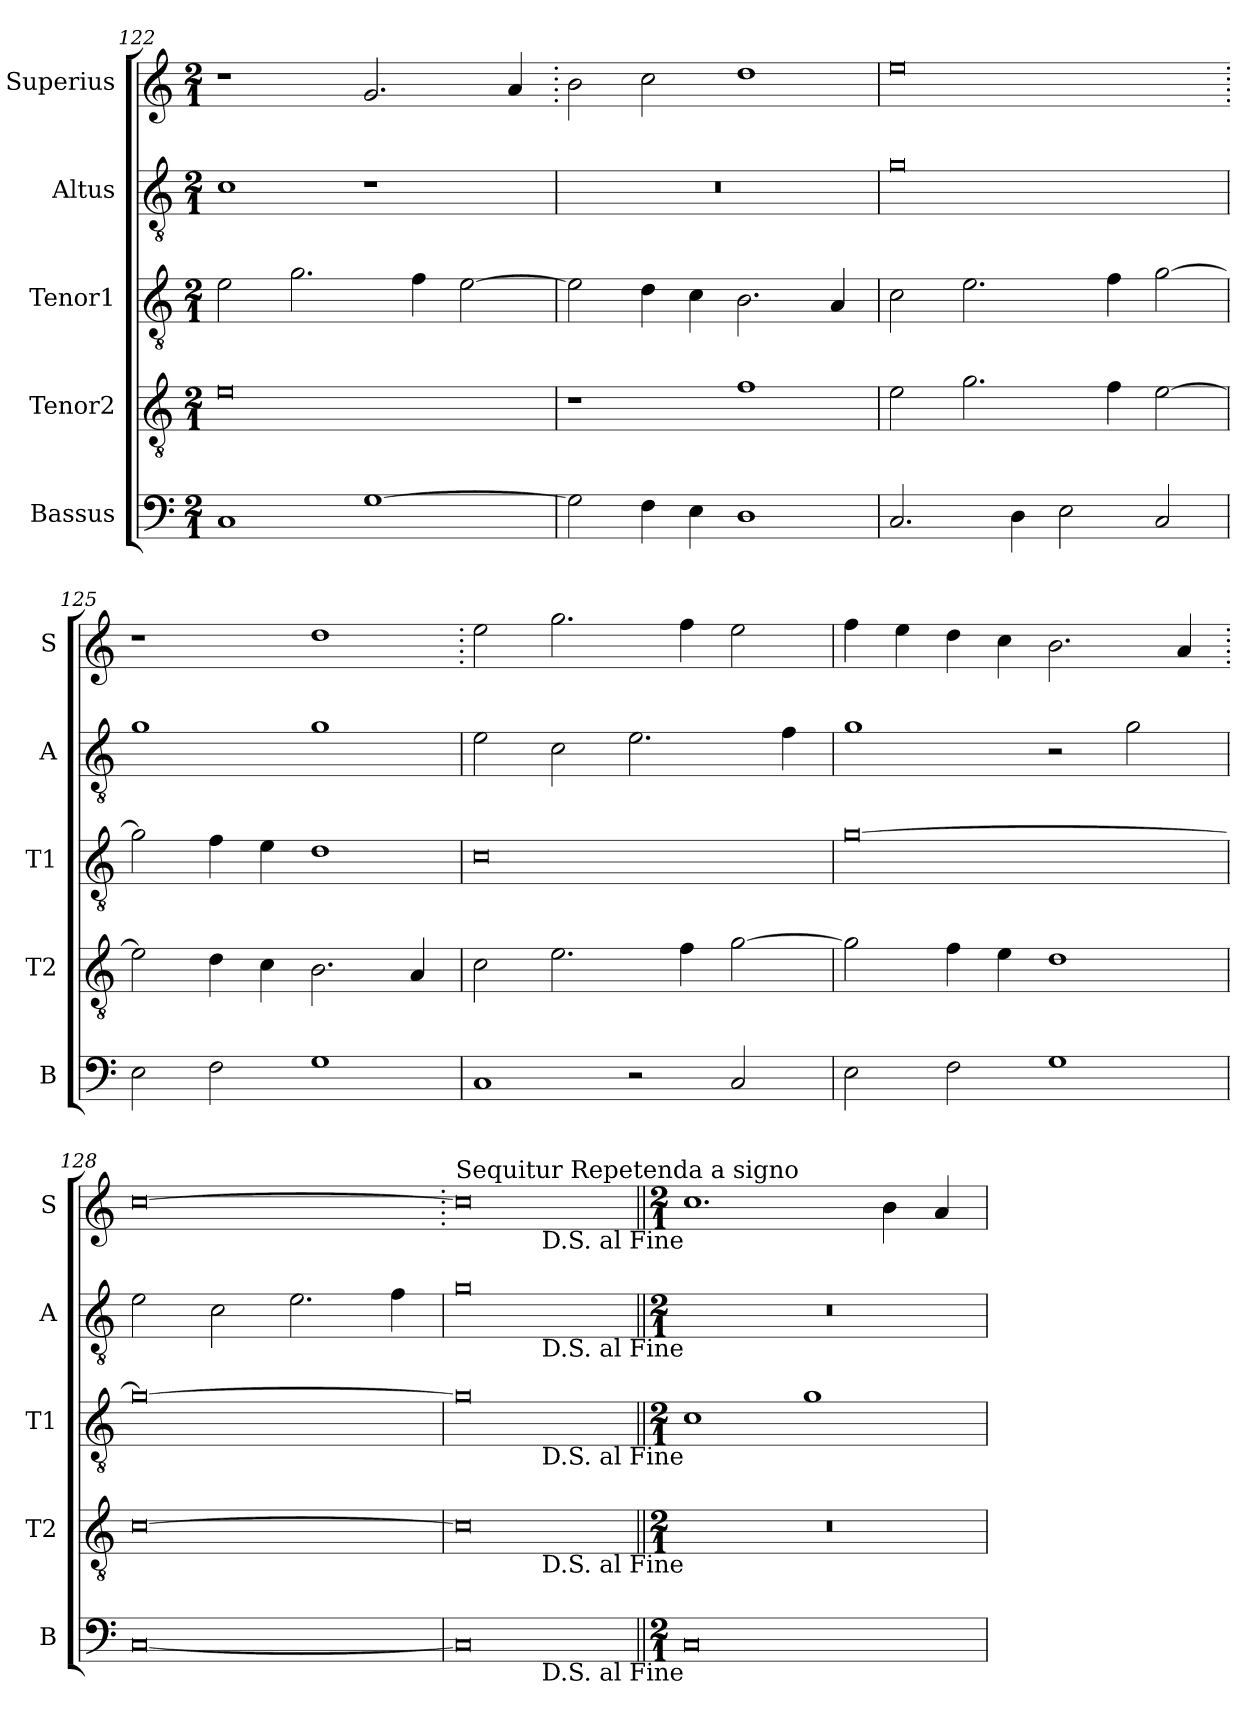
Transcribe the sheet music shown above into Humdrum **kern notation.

**kern	**kern	**kern	**kern	**kern
*part5	*part4	*part3	*part2	*part1
*staff5	*staff4	*staff3	*staff2	*staff1
*I"Bassus	*I"Tenor2	*I"Tenor1	*I"Altus	*I"Superius
*I'B	*I'T2	*I'T1	*I'A	*I'S
*clefF4	*clefGv2	*clefGv2	*clefGv2	*clefG2
*k[]	*k[]	*k[]	*k[]	*k[]
*M2/1	*M2/1	*M2/1	*M2/1	*M2/1
=122	=122	=122	=122	=122
1C	0e	2e\	1c	1r
.	.	2.g\	.	.
[1G	.	.	1r	2.g/
.	.	4f\	.	.
.	.	[2e\	.	.
.	.	.	.	4a/
=123	=123	=123	=123	=123.
2G\]	1r	2e\]	0r	2b\
4F\	.	4d\	.	2cc\
4E\	.	4c\	.	.
1D	1f	2.B\	.	1dd
.	.	4A/	.	.
=124	=124	=124	=124	=124
2.C/	2e\	2c\	0g	0ee
.	2.g\	2.e\	.	.
4D\	.	.	.	.
2E\	.	.	.	.
.	4f\	4f\	.	.
2C/	[2e\	[2g\	.	.
=125	=125	=125	=125	=125.
2E\	2e\]	2g\]	1g	1r
2F\	4d\	4f\	.	.
.	4c\	4e\	.	.
1G	2.B\	1d	1g	1dd
.	4A/	.	.	.
=126	=126	=126	=126	=126.
1C	2c\	0c	2e\	2ee\
.	2.e\	.	2c\	2.gg\
2r	.	.	2.e\	.
.	4f\	.	.	4ff\
2C/	[2g\	.	.	2ee\
.	.	.	4f\	.
=127	=127	=127	=127	=127
2E\	2g\]	[0g	1g	4ff\
.	.	.	.	4ee\
2F\	4f\	.	.	4dd\
.	4e\	.	.	4cc\
1G	1d	.	2r	2.b\
.	.	.	2g\	.
.	.	.	.	4a/
=128	=128	=128	=128	=128.
[0C	[0c	0g_	2e\	[0cc
.	.	.	2c\	.
.	.	.	2.e\	.
.	.	.	4f\	.
=129	=129	=129	=129	=129.
0C]	0c]	0g]	0g	0cc]
!	!	!	!	!LO:TX:a:t=Sequitur Repetenda a signo
=130||	=130||	=130||	=130||	=130||
*M2/1	*M2/1	*M2/1	*M2/1	*M2/1
0C	0r	1c	0r	1.cc
.	.	1g	.	.
.	.	.	.	4b\
.	.	.	.	4a/
!	!	!	!	!LO:TX:b:rj:t=D.S. al Fine
!	!	!	!LO:TX:b:rj:t=D.S. al Fine	!
!	!	!LO:TX:b:rj:t=D.S. al Fine	!	!
!	!LO:TX:b:rj:t=D.S. al Fine	!	!	!
!LO:TX:b:rj:t=D.S. al Fine	!	!	!	!
=	=	=	=	=
*-	*-	*-	*-	*-
